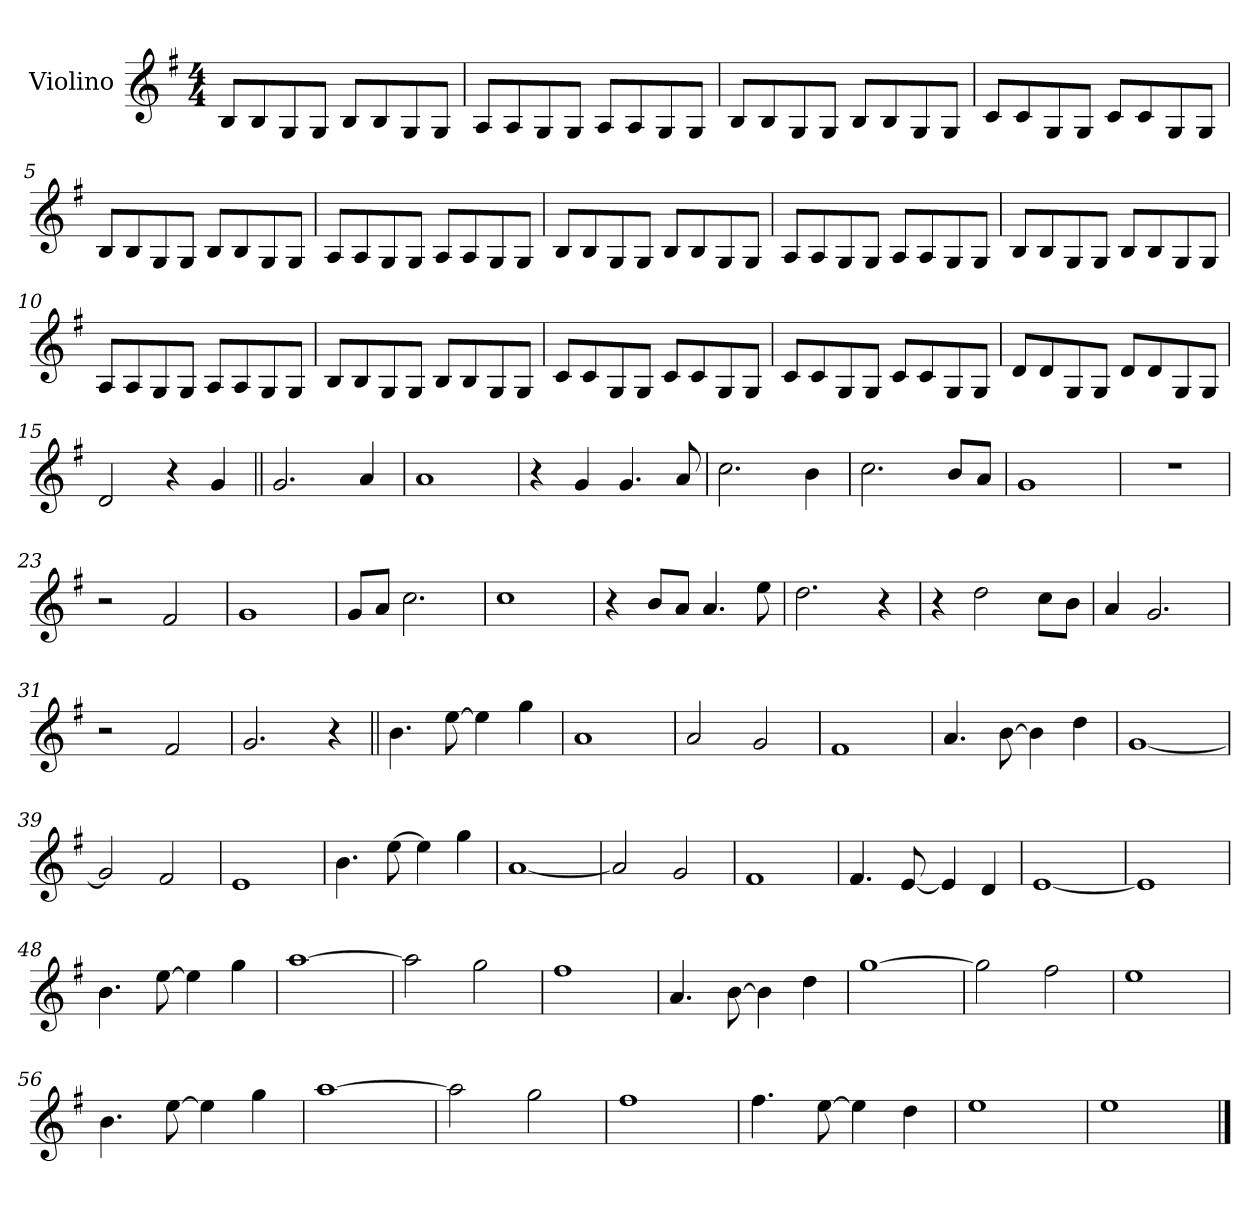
**kern
*part1
*staff1
*I"Violino
*I'Vln.
*clefG2
*k[f#]
*M4/4
*MM125
=1
8B/L
8B/
8G/
8G/J
8B/L
8B/
8G/
8G/J
=2
8A/L
8A/
8G/
8G/J
8A/L
8A/
8G/
8G/J
=3
8B/L
8B/
8G/
8G/J
8B/L
8B/
8G/
8G/J
=4
8c/L
8c/
8G/
8G/J
8c/L
8c/
8G/
8G/J
!!LO:LB:g=z
=5
8B/L
8B/
8G/
8G/J
8B/L
8B/
8G/
8G/J
=6
8A/L
8A/
8G/
8G/J
8A/L
8A/
8G/
8G/J
=7
8B/L
8B/
8G/
8G/J
8B/L
8B/
8G/
8G/J
=8
8A/L
8A/
8G/
8G/J
8A/L
8A/
8G/
8G/J
!!LO:LB:g=z
=9
8B/L
8B/
8G/
8G/J
8B/L
8B/
8G/
8G/J
=10
8A/L
8A/
8G/
8G/J
8A/L
8A/
8G/
8G/J
=11
8B/L
8B/
8G/
8G/J
8B/L
8B/
8G/
8G/J
=12
8c/L
8c/
8G/
8G/J
8c/L
8c/
8G/
8G/J
!!LO:LB:g=z
=13
8c/L
8c/
8G/
8G/J
8c/L
8c/
8G/
8G/J
=14
8d/L
8d/
8G/
8G/J
8d/L
8d/
8G/
8G/J
=15
2d/
4r
4g/
=16||
2.g/
4a/
=17
1a
=18
4r
4g/
4.g/
8a/
=19
2.cc\
4b\
=20
2.cc\
8b/L
8a/J
!!LO:LB:g=z
=21
1g
=22
1r
=23
2r
2f#/
=24
1g
=25
8g/L
8a/J
2.cc\
=26
1cc
=27
4r
8b/L
8a/J
4.a/
8ee\
=28
2.dd\
4r
=29
4r
2dd\
8cc\L
8b\J
=30
4a/
2.g/
=31
2r
2f#/
=32
2.g/
4r
!!LO:LB:g=z
=33||
4.b\
[8ee\
4ee\]
4gg\
=34
1a
=35
2a/
2g/
=36
1f#
=37
4.a/
[8b\
4b\]
4dd\
=38
[1g
=39
2g/]
2f#/
=40
1e
=41
4.b\
[8ee\
4ee\]
4gg\
=42
[1a
=43
2a/]
2g/
=44
1f#
!!LO:LB:g=z
=45
4.f#/
[8e/
4e/]
4d/
=46
[1e
=47
1e]
=48
4.b\
[8ee\
4ee\]
4gg\
=49
[1aa
=50
2aa\]
2gg\
=51
1ff#
=52
4.a/
[8b\
4b\]
4dd\
=53
[1gg
=54
2gg\]
2ff#\
=55
1ee
=56
4.b\
[8ee\
4ee\]
4gg\
!!LO:LB:g=z
=57
[1aa
=58
2aa\]
2gg\
=59
1ff#
=60
4.ff#\
[8ee\
4ee\]
4dd\
=61
1ee
=62
1ee
==
*-
